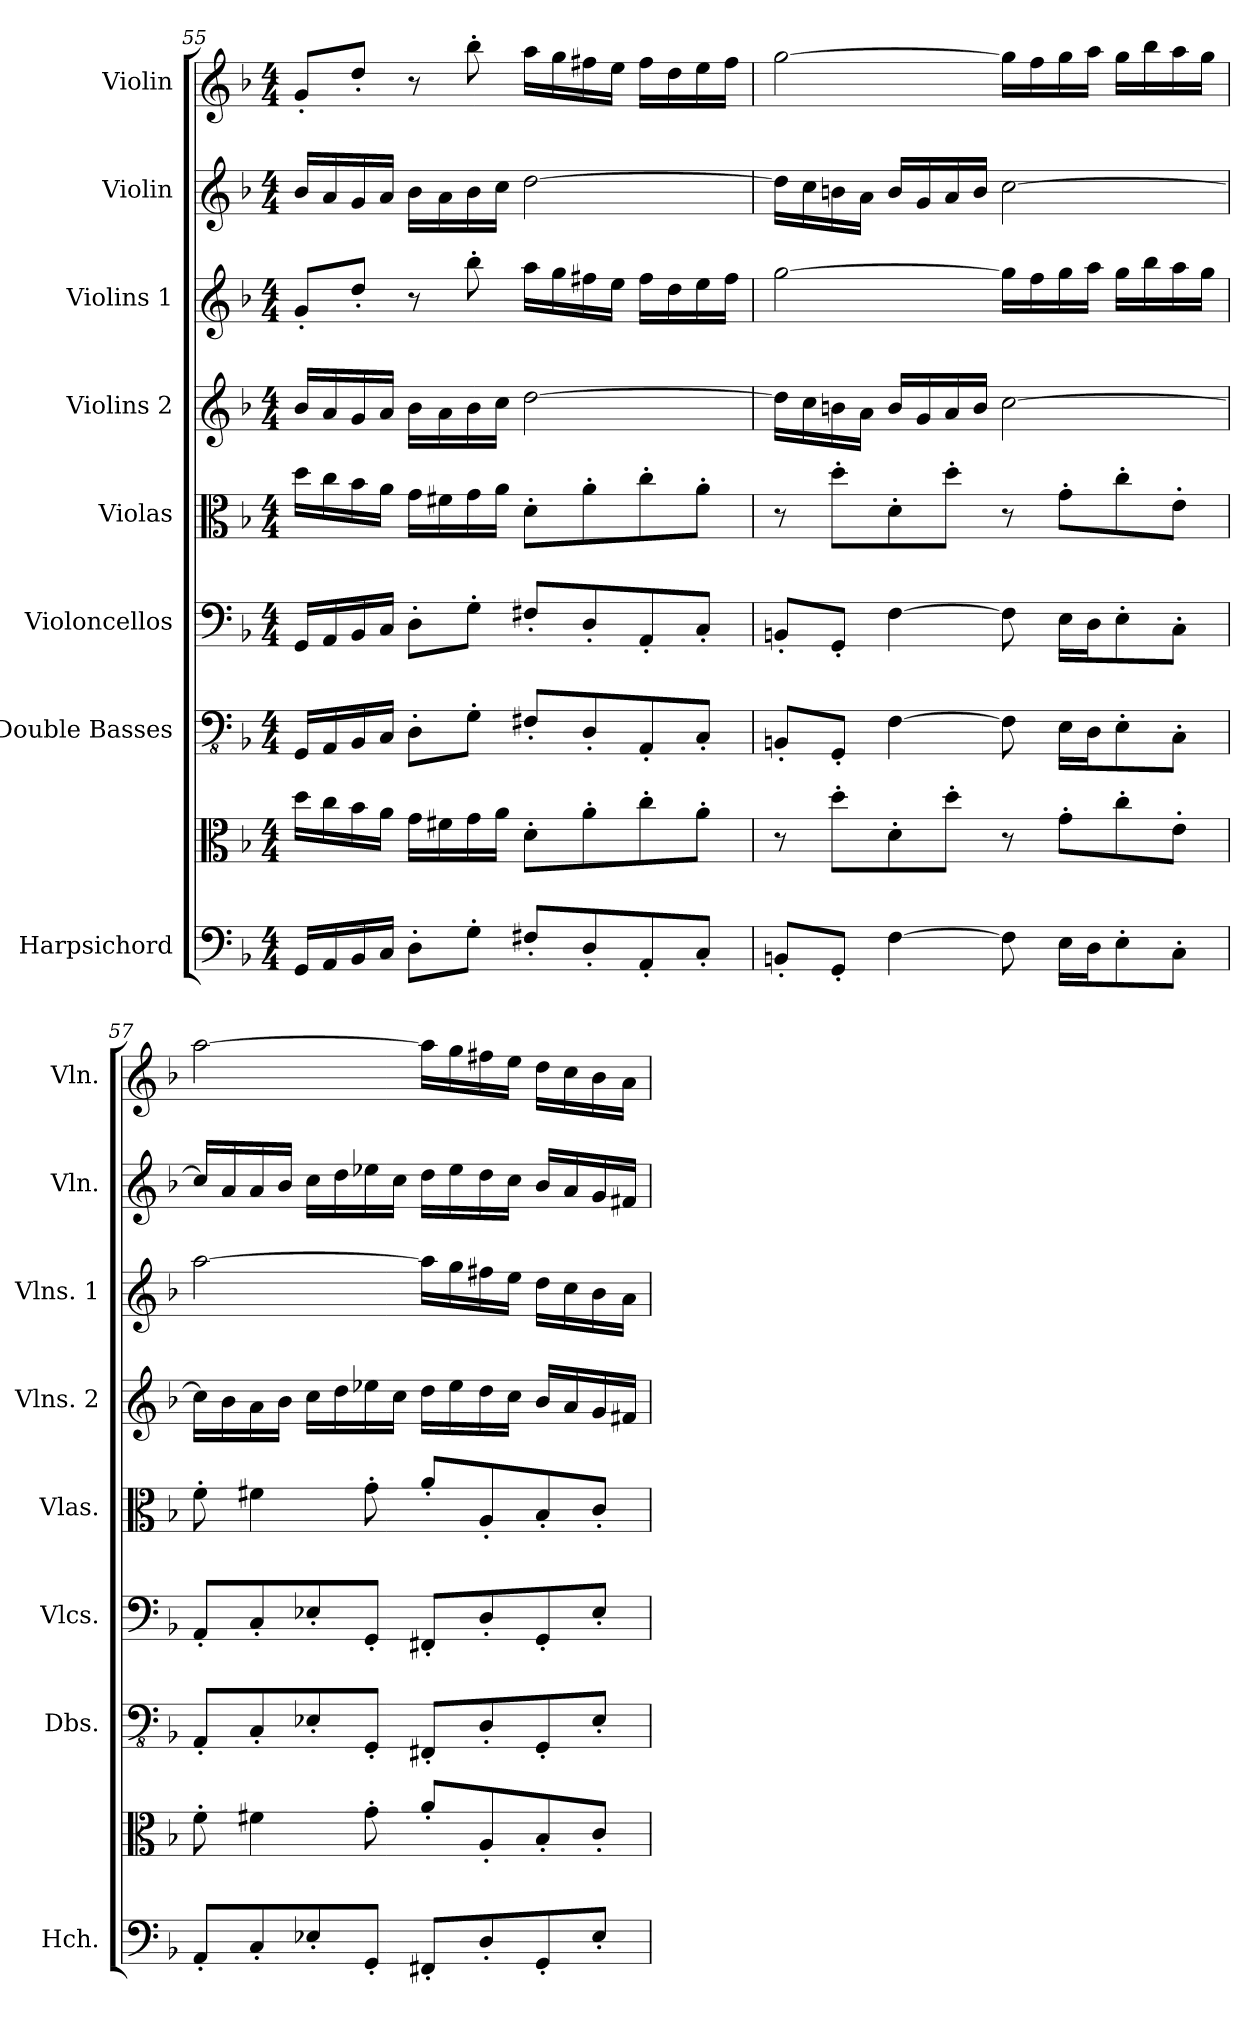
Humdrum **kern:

**kern	**kern	**kern	**kern	**kern	**kern	**kern	**kern	**kern
*part8	*part8	*part7	*part6	*part5	*part4	*part3	*part2	*part1
*staff9	*staff8	*staff7	*staff6	*staff5	*staff4	*staff3	*staff2	*staff1
*I"Harpsichord	*	*I"Double Basses	*I"Violoncellos	*I"Violas	*I"Violins 2	*I"Violins 1	*I"Violin	*I"Violin
*I'Hch.	*	*I'Dbs.	*I'Vlcs.	*I'Vlas.	*I'Vlns. 2	*I'Vlns. 1	*I'Vln.	*I'Vln.
*clefF4	*clefC3	*clefFv4	*clefF4	*clefC3	*clefG2	*clefG2	*clefG2	*clefG2
*k[b-]	*k[b-]	*k[b-]	*k[b-]	*k[b-]	*k[b-]	*k[b-]	*k[b-]	*k[b-]
*F:	*F:	*F:	*F:	*F:	*F:	*F:	*F:	*F:
*M4/4	*M4/4	*M4/4	*M4/4	*M4/4	*M4/4	*M4/4	*M4/4	*M4/4
=55	=55	=55	=55	=55	=55	=55	=55	=55
16GG/LL	16dd\LL	16GGG/LL	16GG/LL	16dd\LL	16b-/LL	8g'/L	16b-/LL	8g'/L
16AA/	16cc\	16AAA/	16AA/	16cc\	16a/	.	16a/	.
16BB-/	16b-\	16BBB-/	16BB-/	16b-\	16g/	8dd'/J	16g/	8dd'/J
16C/JJ	16a\JJ	16CC/JJ	16C/JJ	16a\JJ	16a/JJ	.	16a/JJ	.
8D'\L	16g\LL	8DD'\L	8D'\L	16g\LL	16b-\LL	8r	16b-\LL	8r
.	16f#X\	.	.	16f#X\	16a\	.	16a\	.
8G'\J	16g\	8GG'\J	8G'\J	16g\	16b-\	8bb-'\	16b-\	8bb-'\
.	16a\JJ	.	.	16a\JJ	16cc\JJ	.	16cc\JJ	.
8F#X'/L	8d'\L	8FF#X'/L	8F#X'/L	8d'\L	[2dd\	16aa\LL	[2dd\	16aa\LL
.	.	.	.	.	.	16gg\	.	16gg\
8D'/	8a'\	8DD'/	8D'/	8a'\	.	16ff#X\	.	16ff#X\
.	.	.	.	.	.	16ee\JJ	.	16ee\JJ
8AA'/	8cc'\	8AAA'/	8AA'/	8cc'\	.	16ff#\LL	.	16ff#\LL
.	.	.	.	.	.	16dd\	.	16dd\
8C'/J	8a'\J	8CC'/J	8C'/J	8a'\J	.	16ee\	.	16ee\
.	.	.	.	.	.	16ff#\JJ	.	16ff#\JJ
!!LO:PB:g=z
=56	=56	=56	=56	=56	=56	=56	=56	=56
8BBn'/L	8r	8BBBn'/L	8BBn'/L	8r	16dd\LL]	[2gg\	16dd\LL]	[2gg\
.	.	.	.	.	16cc\	.	16cc\	.
8GG'/J	8dd'\L	8GGG'/J	8GG'/J	8dd'\L	16bn\	.	16bn\	.
.	.	.	.	.	16a\JJ	.	16a\JJ	.
[4F\	8d'\	[4FF\	[4F\	8d'\	16b/LL	.	16b/LL	.
.	.	.	.	.	16g/	.	16g/	.
.	8dd'\J	.	.	8dd'\J	16a/	.	16a/	.
.	.	.	.	.	16b/JJ	.	16b/JJ	.
8F\]	8r	8FF\]	8F\]	8r	[2cc\	16gg\LL]	[2cc\	16gg\LL]
.	.	.	.	.	.	16ff\	.	16ff\
16E\LL	8g'\L	16EE\LL	16E\LL	8g'\L	.	16gg\	.	16gg\
16D\J	.	16DD\J	16D\J	.	.	16aa\JJ	.	16aa\JJ
8E'\	8cc'\	8EE'\	8E'\	8cc'\	.	16gg\LL	.	16gg\LL
.	.	.	.	.	.	16bb-\	.	16bb-\
8C'\J	8e'\J	8CC'\J	8C'\J	8e'\J	.	16aa\	.	16aa\
.	.	.	.	.	.	16gg\JJ	.	16gg\JJ
=57	=57	=57	=57	=57	=57	=57	=57	=57
8AA'/L	8f'\	8AAA'/L	8AA'/L	8f'\	16cc\LL]	[2aa\	16cc/LL]	[2aa\
.	.	.	.	.	16b-\	.	16a/	.
8C'/	4f#X\	8CC'/	8C'/	4f#X\	16a\	.	16a/	.
.	.	.	.	.	16b-\JJ	.	16b-/JJ	.
8E-X'/	.	8EE-X'/	8E-X'/	.	16cc\LL	.	16cc\LL	.
.	.	.	.	.	16dd\	.	16dd\	.
8GG'/J	8g'\	8GGG'/J	8GG'/J	8g'\	16ee-X\	.	16ee-X\	.
.	.	.	.	.	16cc\JJ	.	16cc\JJ	.
8FF#X'/L	8a'/L	8FFF#X'/L	8FF#X'/L	8a'/L	16dd\LL	16aa\LL]	16dd\LL	16aa\LL]
.	.	.	.	.	16ee-\	16gg\	16ee-\	16gg\
8D'/	8A'/	8DD'/	8D'/	8A'/	16dd\	16ff#X\	16dd\	16ff#X\
.	.	.	.	.	16cc\JJ	16ee\JJ	16cc\JJ	16ee\JJ
8GG'/	8B-'/	8GGG'/	8GG'/	8B-'/	16b-/LL	16dd\LL	16b-/LL	16dd\LL
.	.	.	.	.	16a/	16cc\	16a/	16cc\
8E-'/J	8c'/J	8EE-'/J	8E-'/J	8c'/J	16g/	16b-\	16g/	16b-\
.	.	.	.	.	16f#X/JJ	16a\JJ	16f#X/JJ	16a\JJ
=	=	=	=	=	=	=	=	=
*-	*-	*-	*-	*-	*-	*-	*-	*-
